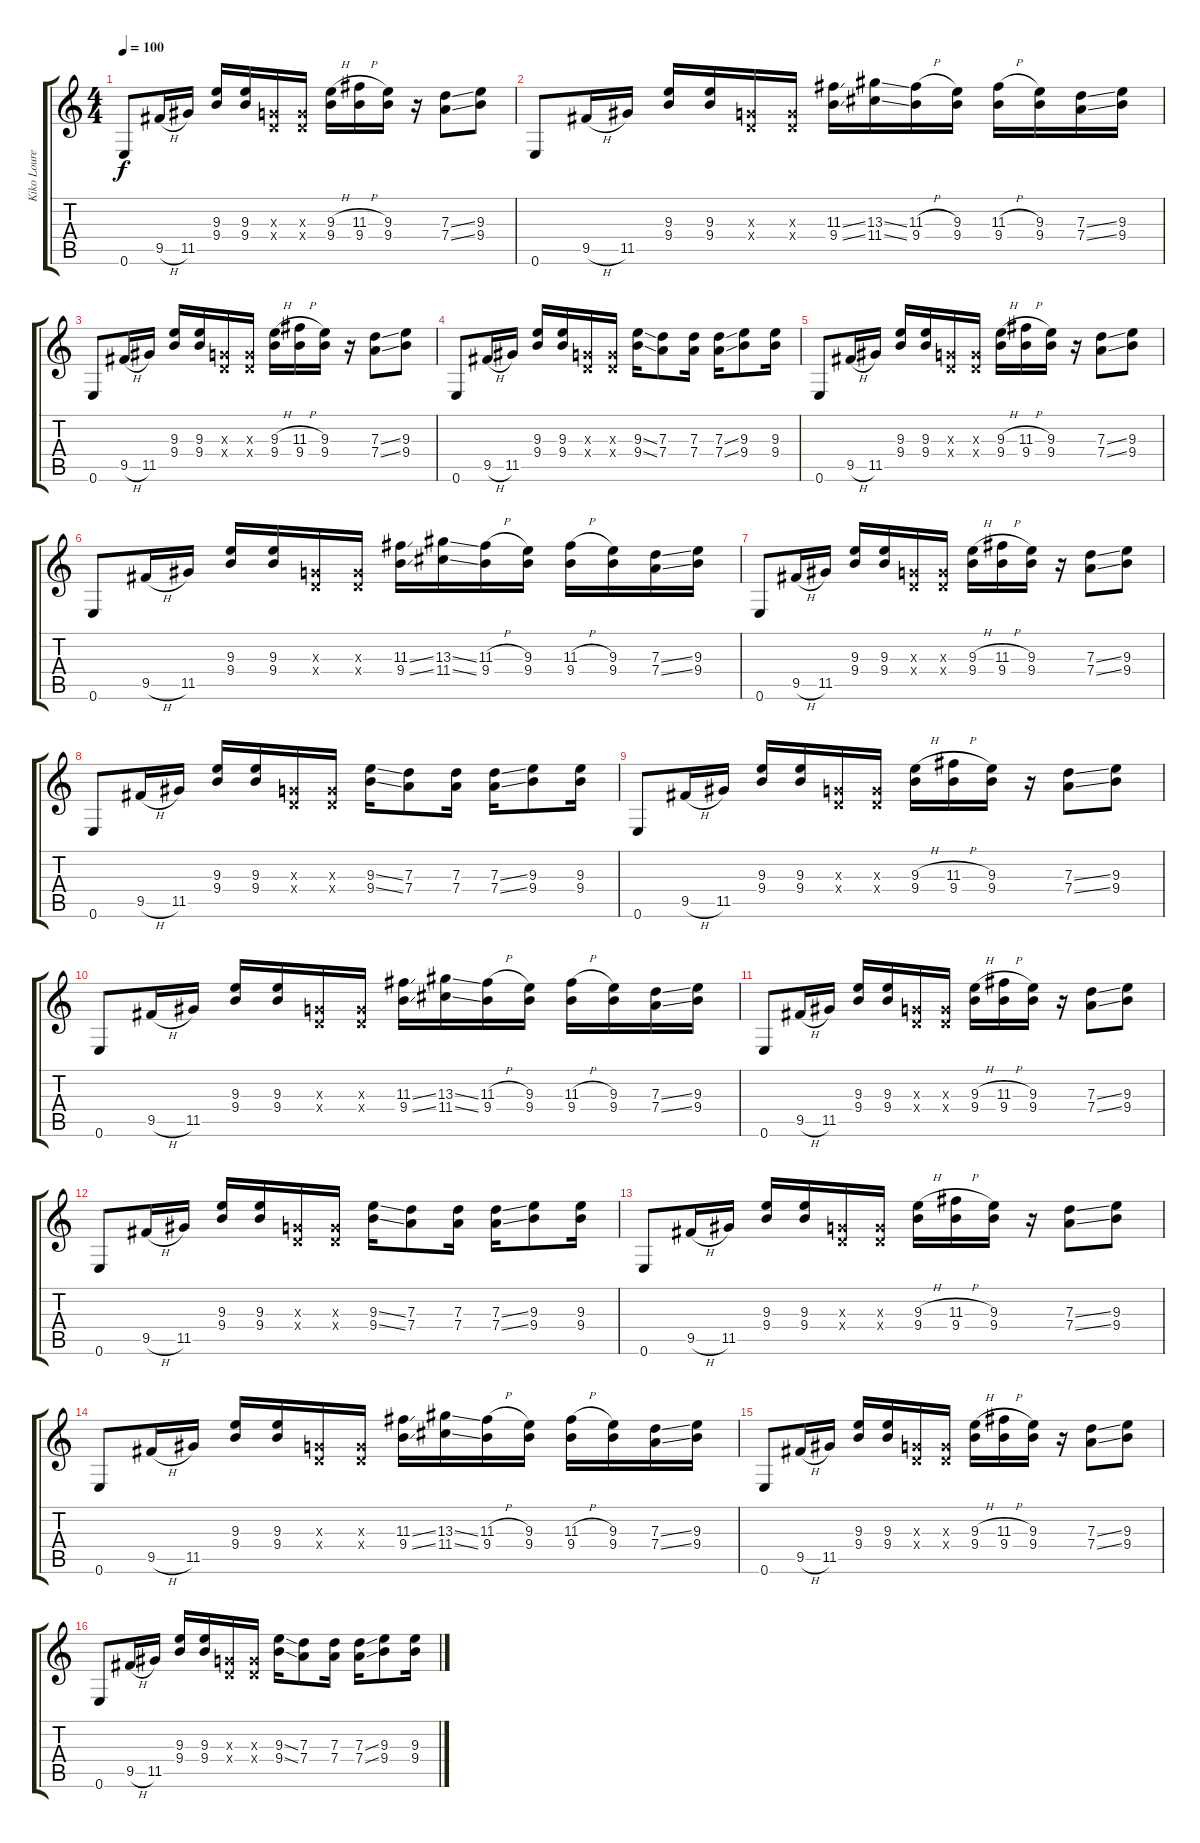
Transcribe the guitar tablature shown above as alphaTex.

\track ("Kiko Loureiro" "Kiko Loure") {instrument distortionguitar}
\staff {score tabs}
\tuning (E4 B3 G3 D3 A2 E2) {hide}
\ts (4 4)
\tempo 100
\clef g2
\ks c
0.6.8{dy f} 9.5{h}.16 11.5.16 (9.3 9.4).16 (9.3 9.4).16 (0.3{x} 0.4{x}).16 (0.3{x} 0.4{x}).16 (9.3{h} 9.4).16 (11.3{h} 9.4).16 (9.3 9.4).16 r.16 (7.3{ss} 7.4{ss}).8 (9.3 9.4).8 |
0.6.8 9.5{h}.16 11.5.16 (9.3 9.4).16 (9.3 9.4).16 (0.3{x} 0.4{x}).16 (0.3{x} 0.4{x}).16 (11.3{ss} 9.4{ss}).16 (13.3{ss} 11.4{ss}).16 (11.3{h} 9.4).16 (9.3 9.4).16 (11.3{h} 9.4).16 (9.3 9.4).16 (7.3{ss} 7.4{ss}).16 (9.3 9.4).16 |
0.6.8 9.5{h}.16 11.5.16 (9.3 9.4).16 (9.3 9.4).16 (0.3{x} 0.4{x}).16 (0.3{x} 0.4{x}).16 (9.3{h} 9.4).16 (11.3{h} 9.4).16 (9.3 9.4).16 r.16 (7.3{ss} 7.4{ss}).8 (9.3 9.4).8 |
0.6.8 9.5{h}.16 11.5.16 (9.3 9.4).16 (9.3 9.4).16 (0.3{x} 0.4{x}).16 (0.3{x} 0.4{x}).16 (9.3{ss} 9.4{ss}).16 (7.3 7.4).8 (7.3 7.4).16 (7.3{ss} 7.4{ss}).16 (9.3 9.4).8 (9.3 9.4).16 |
0.6.8 9.5{h}.16 11.5.16 (9.3 9.4).16 (9.3 9.4).16 (0.3{x} 0.4{x}).16 (0.3{x} 0.4{x}).16 (9.3{h} 9.4).16 (11.3{h} 9.4).16 (9.3 9.4).16 r.16 (7.3{ss} 7.4{ss}).8 (9.3 9.4).8 |
0.6.8 9.5{h}.16 11.5.16 (9.3 9.4).16 (9.3 9.4).16 (0.3{x} 0.4{x}).16 (0.3{x} 0.4{x}).16 (11.3{ss} 9.4{ss}).16 (13.3{ss} 11.4{ss}).16 (11.3{h} 9.4).16 (9.3 9.4).16 (11.3{h} 9.4).16 (9.3 9.4).16 (7.3{ss} 7.4{ss}).16 (9.3 9.4).16 |
0.6.8 9.5{h}.16 11.5.16 (9.3 9.4).16 (9.3 9.4).16 (0.3{x} 0.4{x}).16 (0.3{x} 0.4{x}).16 (9.3{h} 9.4).16 (11.3{h} 9.4).16 (9.3 9.4).16 r.16 (7.3{ss} 7.4{ss}).8 (9.3 9.4).8 |
0.6.8 9.5{h}.16 11.5.16 (9.3 9.4).16 (9.3 9.4).16 (0.3{x} 0.4{x}).16 (0.3{x} 0.4{x}).16 (9.3{ss} 9.4{ss}).16 (7.3 7.4).8 (7.3 7.4).16 (7.3{ss} 7.4{ss}).16 (9.3 9.4).8 (9.3 9.4).16 |
0.6.8 9.5{h}.16 11.5.16 (9.3 9.4).16 (9.3 9.4).16 (0.3{x} 0.4{x}).16 (0.3{x} 0.4{x}).16 (9.3{h} 9.4).16 (11.3{h} 9.4).16 (9.3 9.4).16 r.16 (7.3{ss} 7.4{ss}).8 (9.3 9.4).8 |
0.6.8 9.5{h}.16 11.5.16 (9.3 9.4).16 (9.3 9.4).16 (0.3{x} 0.4{x}).16 (0.3{x} 0.4{x}).16 (11.3{ss} 9.4{ss}).16 (13.3{ss} 11.4{ss}).16 (11.3{h} 9.4).16 (9.3 9.4).16 (11.3{h} 9.4).16 (9.3 9.4).16 (7.3{ss} 7.4{ss}).16 (9.3 9.4).16 |
0.6.8 9.5{h}.16 11.5.16 (9.3 9.4).16 (9.3 9.4).16 (0.3{x} 0.4{x}).16 (0.3{x} 0.4{x}).16 (9.3{h} 9.4).16 (11.3{h} 9.4).16 (9.3 9.4).16 r.16 (7.3{ss} 7.4{ss}).8 (9.3 9.4).8 |
0.6.8 9.5{h}.16 11.5.16 (9.3 9.4).16 (9.3 9.4).16 (0.3{x} 0.4{x}).16 (0.3{x} 0.4{x}).16 (9.3{ss} 9.4{ss}).16 (7.3 7.4).8 (7.3 7.4).16 (7.3{ss} 7.4{ss}).16 (9.3 9.4).8 (9.3 9.4).16 |
0.6.8{volume 7} 9.5{h}.16 11.5.16 (9.3 9.4).16 (9.3 9.4).16 (0.3{x} 0.4{x}).16 (0.3{x} 0.4{x}).16 (9.3{h} 9.4).16 (11.3{h} 9.4).16 (9.3 9.4).16 r.16 (7.3{ss} 7.4{ss}).8 (9.3 9.4).8 |
0.6.8 9.5{h}.16 11.5.16 (9.3 9.4).16 (9.3 9.4).16 (0.3{x} 0.4{x}).16 (0.3{x} 0.4{x}).16 (11.3{ss} 9.4{ss}).16 (13.3{ss} 11.4{ss}).16 (11.3{h} 9.4).16 (9.3 9.4).16 (11.3{h} 9.4).16 (9.3 9.4).16 (7.3{ss} 7.4{ss}).16 (9.3 9.4).16 |
0.6.8{volume 3} 9.5{h}.16 11.5.16 (9.3 9.4).16 (9.3 9.4).16 (0.3{x} 0.4{x}).16 (0.3{x} 0.4{x}).16 (9.3{h} 9.4).16 (11.3{h} 9.4).16 (9.3 9.4).16 r.16 (7.3{ss} 7.4{ss}).8 (9.3 9.4).8 |
0.6.8 9.5{h}.16 11.5.16 (9.3 9.4).16 (9.3 9.4).16 (0.3{x} 0.4{x}).16 (0.3{x} 0.4{x}).16 (9.3{ss} 9.4{ss}).16 (7.3 7.4).8 (7.3 7.4).16 (7.3{ss} 7.4{ss}).16 (9.3 9.4).8 (9.3 9.4).16
